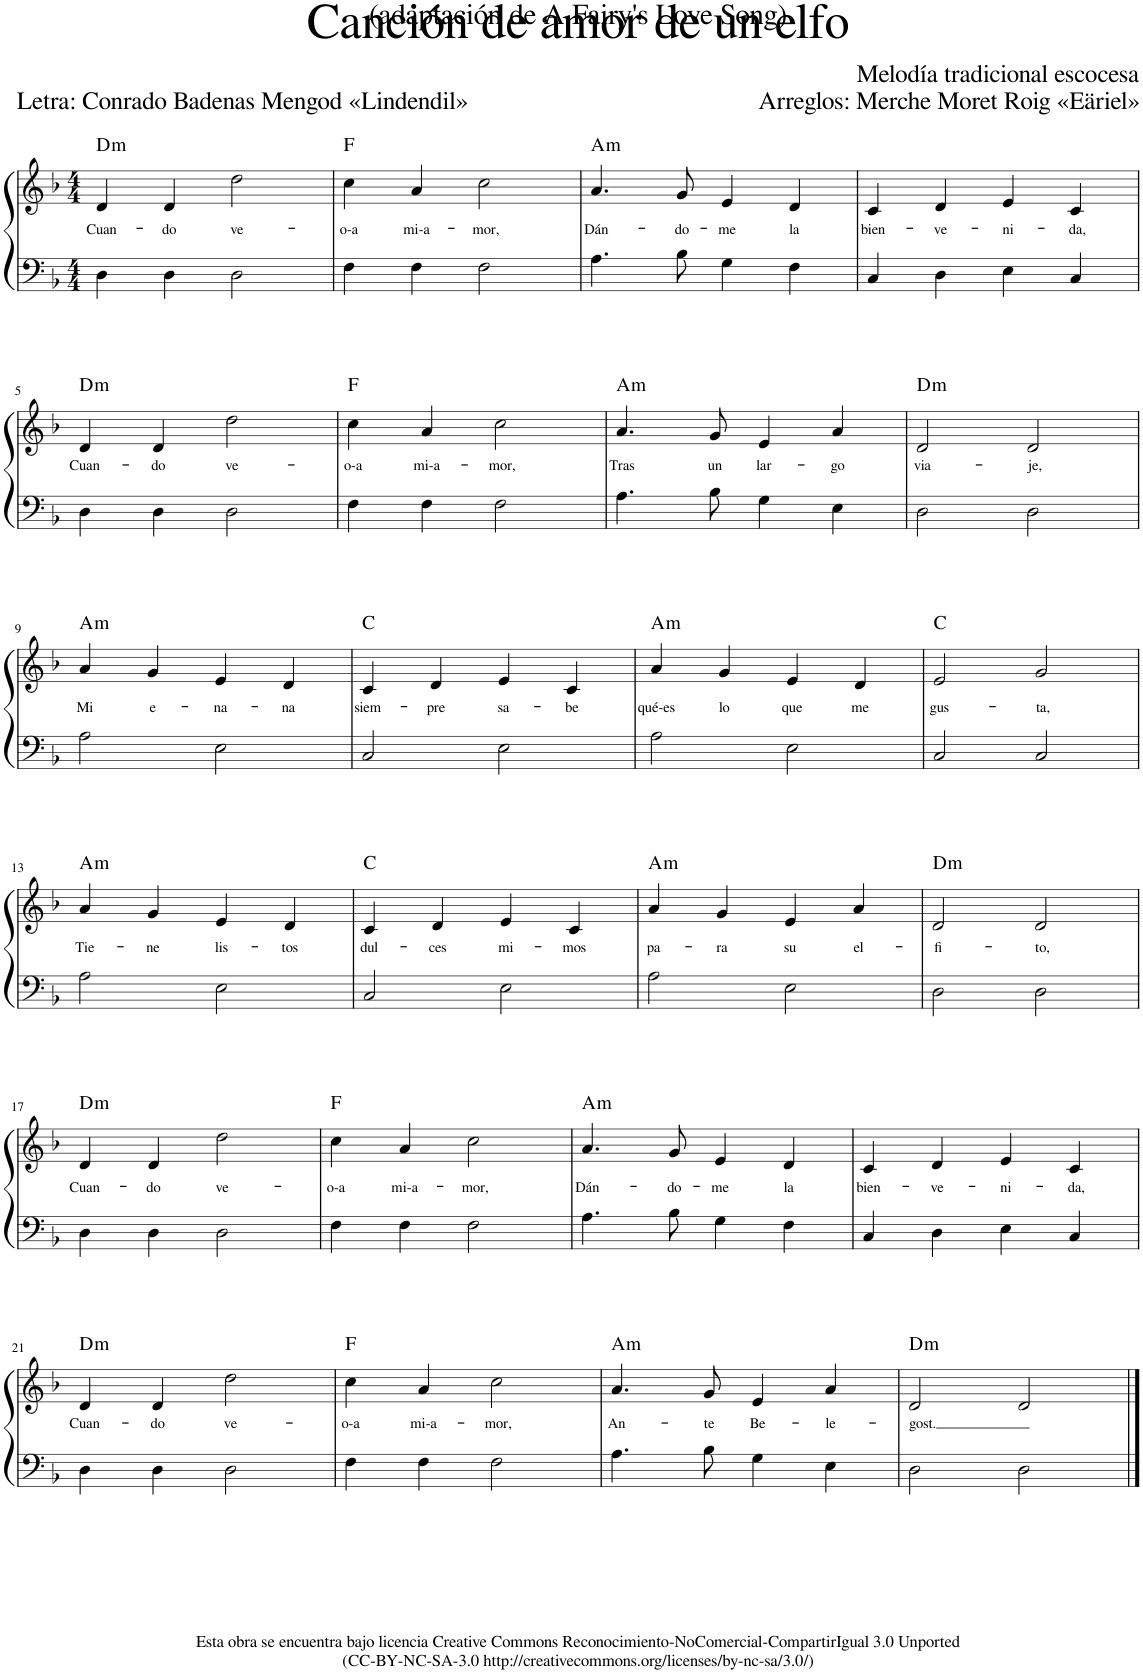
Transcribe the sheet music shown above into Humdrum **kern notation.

**kern	**kern	**text	**harte
*part1	*part1	*part1	*part1
*staff2	*staff1	*staff1	*
*I"Piano	*	*	*
*I'Pno	*	*	*
*clefF4	*clefG2	*	*
*k[b-]	*k[b-]	*	*
*M4/4	*M4/4	*	*
=1	=1	=1	=1
!	!	!LO:LY:b	!LO:H:kt=m
4D\	4d/	Cuan-	D:min
!	!	!LO:LY:b	!
4D\	4d/	-do	.
!	!	!LO:LY:b	!
2D\	2dd\	ve-	.
=2	=2	=2	=2
!	!	!LO:LY:b	!
4F\	4cc\	o-a	F:maj
!	!	!LO:LY:b	!
4F\	4a/	mi-a-	.
!	!	!LO:LY:b	!
2F\	2cc\	-mor,	.
=3	=3	=3	=3
!	!	!LO:LY:b	!LO:H:kt=m
4.A\	4.a/	Dán-	A:min
!	!	!LO:LY:b	!
8B-\	8g/	-do-	.
!	!	!LO:LY:b	!
4G\	4e/	-me	.
!	!	!LO:LY:b	!
4F\	4d/	la	.
=4	=4	=4	=4
!	!	!LO:LY:b	!
4C/	4c/	bien-	.
!	!	!LO:LY:b	!
4D\	4d/	-ve-	.
!	!	!LO:LY:b	!
4E\	4e/	-ni-	.
!	!	!LO:LY:b	!
4C/	4c/	-da,	.
!!LO:LB:g=z
=5	=5	=5	=5
!	!	!LO:LY:b	!LO:H:kt=m
4D\	4d/	Cuan-	D:min
!	!	!LO:LY:b	!
4D\	4d/	-do	.
!	!	!LO:LY:b	!
2D\	2dd\	ve-	.
=6	=6	=6	=6
!	!	!LO:LY:b	!
4F\	4cc\	-o-a	F:maj
!	!	!LO:LY:b	!
4F\	4a/	mi-a-	.
!	!	!LO:LY:b	!
2F\	2cc\	-mor,	.
=7	=7	=7	=7
!	!	!LO:LY:b	!LO:H:kt=m
4.A\	4.a/	Tras	A:min
!	!	!LO:LY:b	!
8B-\	8g/	un	.
!	!	!LO:LY:b	!
4G\	4e/	lar-	.
!	!	!LO:LY:b	!
4E\	4a/	-go	.
=8	=8	=8	=8
!	!	!LO:LY:b	!LO:H:kt=m
2D\	2d/	via-	D:min
!	!	!LO:LY:b	!
2D\	2d/	-je,	.
!!LO:LB:g=z
=9	=9	=9	=9
!	!	!LO:LY:b	!LO:H:kt=m
2A\	4a/	Mi	A:min
!	!	!LO:LY:b	!
.	4g/	e-	.
!	!	!LO:LY:b	!
2E\	4e/	-na-	.
!	!	!LO:LY:b	!
.	4d/	-na	.
=10	=10	=10	=10
!	!	!LO:LY:b	!
2C/	4c/	siem-	C:maj
!	!	!LO:LY:b	!
.	4d/	-pre	.
!	!	!LO:LY:b	!
2E\	4e/	sa-	.
!	!	!LO:LY:b	!
.	4c/	-be	.
=11	=11	=11	=11
!	!	!LO:LY:b	!LO:H:kt=m
2A\	4a/	qué-es	A:min
!	!	!LO:LY:b	!
.	4g/	lo	.
!	!	!LO:LY:b	!
2E\	4e/	que	.
!	!	!LO:LY:b	!
.	4d/	me	.
=12	=12	=12	=12
!	!	!LO:LY:b	!
2C/	2e/	gus-	C:maj
!	!	!LO:LY:b	!
2C/	2g/	-ta,	.
!!LO:LB:g=z
=13	=13	=13	=13
!	!	!LO:LY:b	!LO:H:kt=m
2A\	4a/	Tie-	A:min
!	!	!LO:LY:b	!
.	4g/	-ne	.
!	!	!LO:LY:b	!
2E\	4e/	lis-	.
!	!	!LO:LY:b	!
.	4d/	-tos	.
=14	=14	=14	=14
!	!	!LO:LY:b	!
2C/	4c/	dul-	C:maj
!	!	!LO:LY:b	!
.	4d/	-ces	.
!	!	!LO:LY:b	!
2E\	4e/	mi-	.
!	!	!LO:LY:b	!
.	4c/	-mos	.
=15	=15	=15	=15
!	!	!LO:LY:b	!LO:H:kt=m
2A\	4a/	pa-	A:min
!	!	!LO:LY:b	!
.	4g/	-ra	.
!	!	!LO:LY:b	!
2E\	4e/	su	.
!	!	!LO:LY:b	!
.	4a/	el-	.
=16	=16	=16	=16
!	!	!LO:LY:b	!LO:H:kt=m
2D\	2d/	-fi-	D:min
!	!	!LO:LY:b	!
2D\	2d/	-to,	.
!!LO:LB:g=z
=17	=17	=17	=17
!	!	!LO:LY:b	!LO:H:kt=m
4D\	4d/	Cuan-	D:min
!	!	!LO:LY:b	!
4D\	4d/	-do	.
!	!	!LO:LY:b	!
2D\	2dd\	ve-	.
=18	=18	=18	=18
!	!	!LO:LY:b	!
4F\	4cc\	o-a	F:maj
!	!	!LO:LY:b	!
4F\	4a/	mi-a-	.
!	!	!LO:LY:b	!
2F\	2cc\	-mor,	.
=19	=19	=19	=19
!	!	!LO:LY:b	!LO:H:kt=m
4.A\	4.a/	Dán-	A:min
!	!	!LO:LY:b	!
8B-\	8g/	-do-	.
!	!	!LO:LY:b	!
4G\	4e/	-me	.
!	!	!LO:LY:b	!
4F\	4d/	la	.
=20	=20	=20	=20
!	!	!LO:LY:b	!
4C/	4c/	bien-	.
!	!	!LO:LY:b	!
4D\	4d/	-ve-	.
!	!	!LO:LY:b	!
4E\	4e/	-ni-	.
!	!	!LO:LY:b	!
4C/	4c/	-da,	.
!!LO:LB:g=z
=21	=21	=21	=21
!	!	!LO:LY:b	!LO:H:kt=m
4D\	4d/	Cuan-	D:min
!	!	!LO:LY:b	!
4D\	4d/	-do	.
!	!	!LO:LY:b	!
2D\	2dd\	ve-	.
=22	=22	=22	=22
!	!	!LO:LY:b	!
4F\	4cc\	-o-a	F:maj
!	!	!LO:LY:b	!
4F\	4a/	mi-a-	.
!	!	!LO:LY:b	!
2F\	2cc\	-mor,	.
=23	=23	=23	=23
!	!	!LO:LY:b	!LO:H:kt=m
4.A\	4.a/	An-	A:min
!	!	!LO:LY:b	!
8B-\	8g/	-te	.
!	!	!LO:LY:b	!
4G\	4e/	Be-	.
!	!	!LO:LY:b	!
4E\	4a/	-le-	.
=24	=24	=24	=24
!	!	!LO:LY:b	!LO:H:kt=m
2D\	2d/	-gost.	D:min
2D\	2d/	.	.
==	==	==	==
*-	*-	*-	*-
